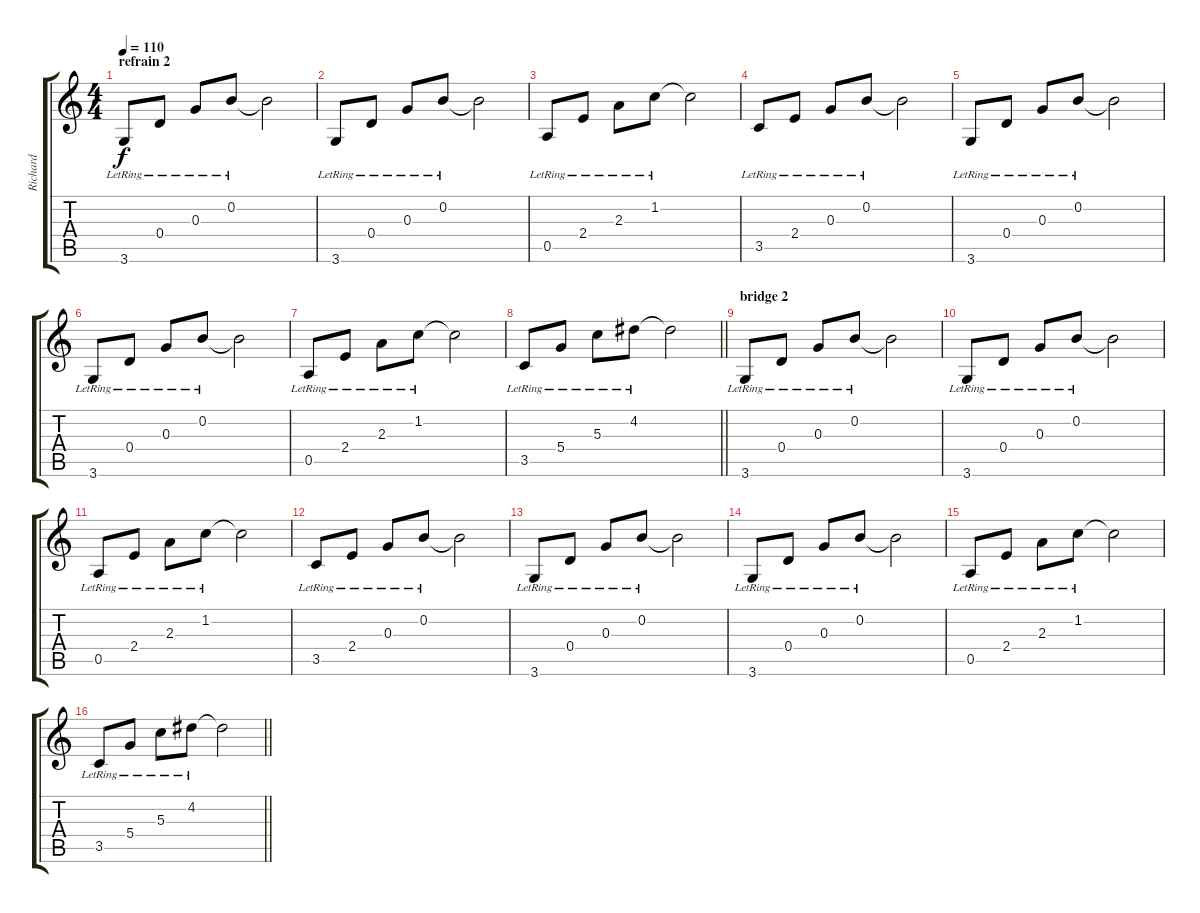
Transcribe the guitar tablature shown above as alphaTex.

\track ("Richard" "Richard") {instrument electricguitarclean}
\staff {score tabs}
\tuning (E4 B3 G3 D3 A2 E2) {hide}
\ts (4 4)
\section ("" "refrain 2")
\tempo 110
\clef g2
\ks c
3.6{lr}.8{dy f} 0.4{lr}.8 0.3{lr}.8 0.2{lr}.8 0.2{t}.2 |
3.6{lr}.8 0.4{lr}.8 0.3{lr}.8 0.2{lr}.8 0.2{t}.2 |
0.5{lr}.8 2.4{lr}.8 2.3{lr}.8 1.2{lr}.8 1.2{t}.2 |
3.5{lr}.8 2.4{lr}.8 0.3{lr}.8 0.2{lr}.8 0.2{t}.2 |
3.6{lr}.8 0.4{lr}.8 0.3{lr}.8 0.2{lr}.8 0.2{t}.2 |
3.6{lr}.8 0.4{lr}.8 0.3{lr}.8 0.2{lr}.8 0.2{t}.2 |
0.5{lr}.8 2.4{lr}.8 2.3{lr}.8 1.2{lr}.8 1.2{t}.2 |
\barLineRight lightlight
3.5{lr}.8 5.4{lr}.8 5.3{lr}.8 4.2{lr}.8 4.2{t}.2 |
\section ("" "bridge 2")
3.6{lr}.8 0.4{lr}.8 0.3{lr}.8 0.2{lr}.8 0.2{t}.2 |
3.6{lr}.8 0.4{lr}.8 0.3{lr}.8 0.2{lr}.8 0.2{t}.2 |
0.5{lr}.8 2.4{lr}.8 2.3{lr}.8 1.2{lr}.8 1.2{t}.2 |
3.5{lr}.8 2.4{lr}.8 0.3{lr}.8 0.2{lr}.8 0.2{t}.2 |
3.6{lr}.8 0.4{lr}.8 0.3{lr}.8 0.2{lr}.8 0.2{t}.2 |
3.6{lr}.8 0.4{lr}.8 0.3{lr}.8 0.2{lr}.8 0.2{t}.2 |
0.5{lr}.8 2.4{lr}.8 2.3{lr}.8 1.2{lr}.8 1.2{t}.2 |
\barLineRight lightlight
3.5{lr}.8 5.4{lr}.8 5.3{lr}.8 4.2{lr}.8 4.2{t}.2
